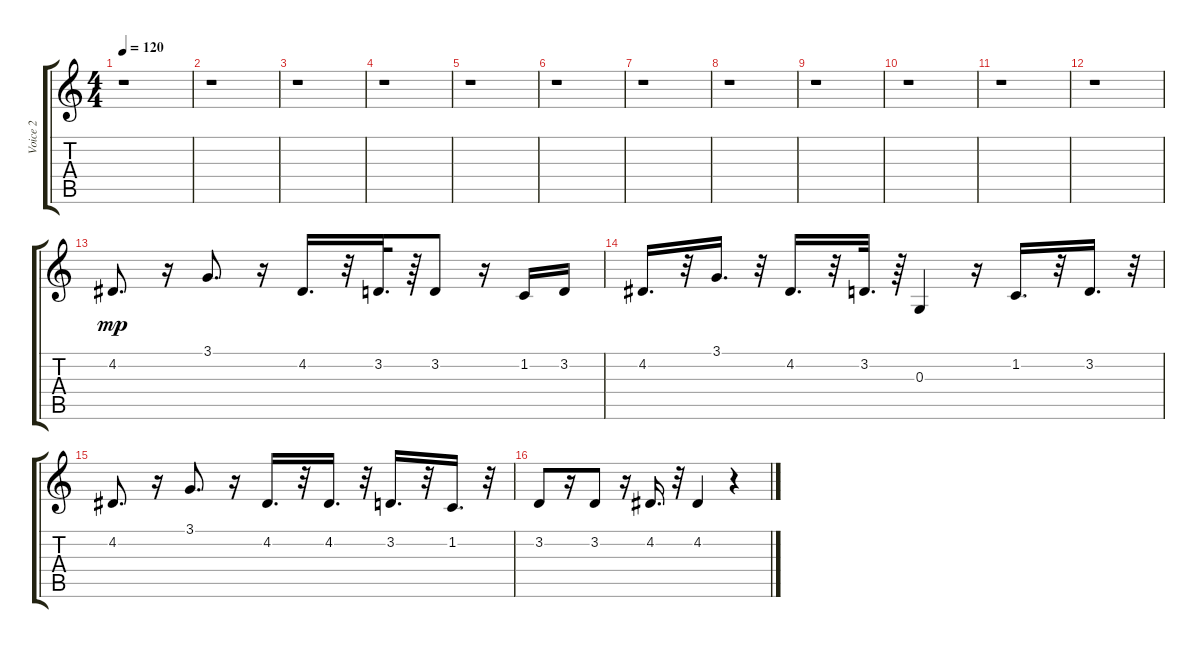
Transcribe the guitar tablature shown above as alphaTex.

\track ("Voice 2" "Voice 2") {instrument tenorsax}
\staff {score tabs}
\tuning (E4 B3 G3 D3 A2 E2) {hide}
\ts (4 4)
\tempo 120
\clef g2
\ks c
r.1{dy mp} |
r.1 |
r.1 |
r.1 |
r.1 |
r.1 |
r.1 |
r.1 |
r.1 |
r.1 |
r.1 |
r.1 |
4.2.8{d} r.16 3.1.8{d} r.16 4.2.16{d} r.32 3.2.32{d} r.64 3.2.8 r.16 1.2.16 3.2.16 |
4.2.16{d} r.32 3.1.16{d} r.32 4.2.16{d} r.32 3.2.32{d} r.64 0.3.4 r.16 1.2.16{d} r.32 3.2.16{d} r.32 |
4.2.8{d} r.16 3.1.8{d} r.16 4.2.16{d} r.32 4.2.16{d} r.32 3.2.16{d} r.32 1.2.16{d} r.32 |
3.2.8 r.16 3.2.8 r.16 4.2.16{d} r.32 4.2.4 r.4
